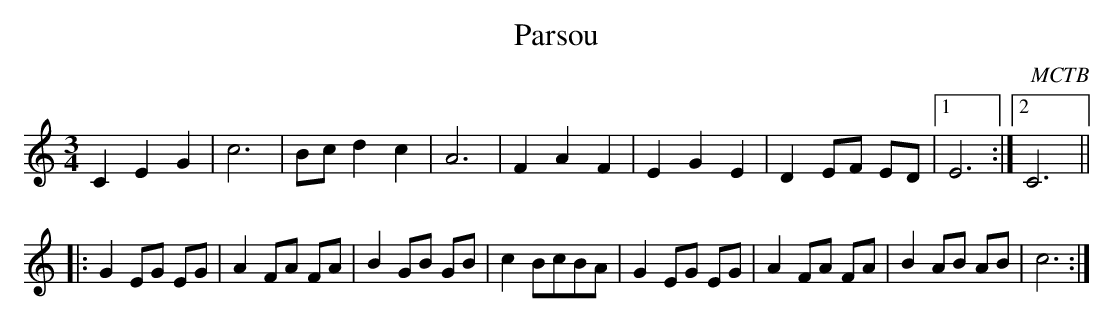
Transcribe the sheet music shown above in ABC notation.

X:1
T:Parsou
C:MCTB
M:3/4
L:1/8
K:C
C2E2G2|c6|Bc d2c2|A6|\
F2A2F2|E2G2E2|D2 EF ED|1E6:|2 C6||
|:G2 EG EG|A2 FA FA|B2 GB GB|c2 BcBA|\
G2 EG EG|A2 FA FA|B2 AB AB|c6:|
